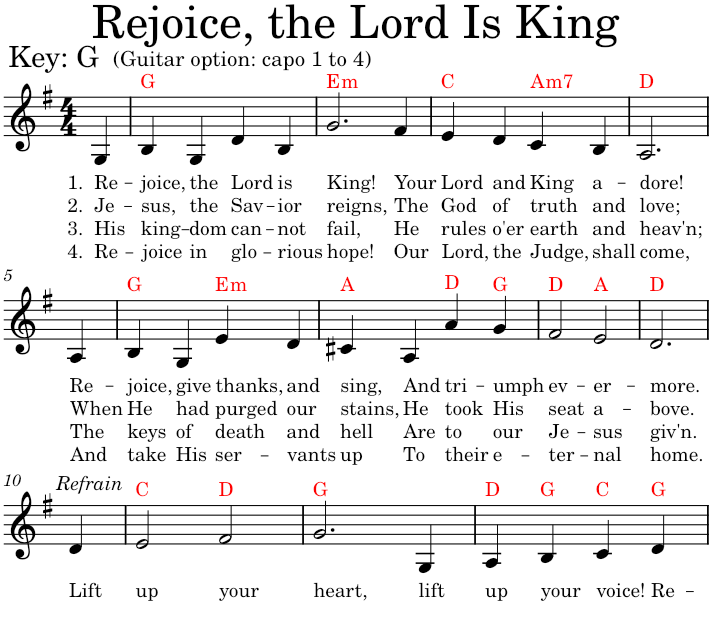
**kern	**text	**text	**text	**text	**harte
*part1	*part1	*part1	*part1	*part1	*part1
*staff1	*staff1	*staff1	*staff1	*staff1	*
*I"Piano	*	*	*	*	*
*I'Pno.	*	*	*	*	*
*clefG2	*	*	*	*	*
*k[f#]	*	*	*	*	*
*M4/4	*	*	*	*	*
=	=	=	=	=	=
!	!LO:LY:b	!LO:LY:b	!LO:LY:b	!LO:LY:b	!
4G/	1. Re-	2. Je-	3. His	4. Re-	.
=1	=1	=1	=1	=1	=1
!	!LO:LY:b	!LO:LY:b	!LO:LY:b	!LO:LY:b	!
4B/	joice,	-sus,	king-	-joice	G:maj
!	!LO:LY:b	!LO:LY:b	!LO:LY:b	!LO:LY:b	!
4G/	the	the	-dom	in	.
!	!LO:LY:b	!LO:LY:b	!LO:LY:b	!LO:LY:b	!
4d/	Lord	Sav-	can-	glo-	.
!	!LO:LY:b	!LO:LY:b	!LO:LY:b	!LO:LY:b	!
4B/	is	-ior	-not	-rious	.
=2	=2	=2	=2	=2	=2
!	!LO:LY:b	!LO:LY:b	!LO:LY:b	!LO:LY:b	!LO:H:kt=m
2.g/	King!	reigns,	fail,	hope!	E:min
!	!LO:LY:b	!LO:LY:b	!LO:LY:b	!LO:LY:b	!
4f#/	Your	The	He	Our	.
=3	=3	=3	=3	=3	=3
!	!LO:LY:b	!LO:LY:b	!LO:LY:b	!LO:LY:b	!
4e/	Lord	God	rules	Lord,	C:maj
!	!LO:LY:b	!LO:LY:b	!LO:LY:b	!LO:LY:b	!
4d/	and	of	o'er	the	.
!	!LO:LY:b	!LO:LY:b	!LO:LY:b	!LO:LY:b	!LO:H:kt=m7
4c/	King	truth	earth	Judge,	A:min7
!	!LO:LY:b	!LO:LY:b	!LO:LY:b	!LO:LY:b	!
4B/	a-	and	and	shall	.
=4	=4	=4	=4	=4	=4
!	!LO:LY:b	!LO:LY:b	!LO:LY:b	!LO:LY:b	!
2.A/	-dore!	love;	heav'n;	come,	D:maj
!!LO:LB:g=z
=5	=5	=5	=5	=5	=5
!	!LO:LY:b	!LO:LY:b	!LO:LY:b	!LO:LY:b	!
4A/	Re-	When	The	And	.
=6	=6	=6	=6	=6	=6
!	!LO:LY:b	!LO:LY:b	!LO:LY:b	!LO:LY:b	!
4B/	-joice,	He	keys	take	G:maj
!	!LO:LY:b	!LO:LY:b	!LO:LY:b	!LO:LY:b	!
4G/	give	had	of	His	.
!	!LO:LY:b	!LO:LY:b	!LO:LY:b	!LO:LY:b	!LO:H:kt=m
4e/	thanks,	purged	death	ser-	E:min
!	!LO:LY:b	!LO:LY:b	!LO:LY:b	!LO:LY:b	!
4d/	and	our	and	-vants	.
=7	=7	=7	=7	=7	=7
!	!LO:LY:b	!LO:LY:b	!LO:LY:b	!LO:LY:b	!
4c#X/	sing,	stains,	hell	up	A:maj
!	!LO:LY:b	!LO:LY:b	!LO:LY:b	!LO:LY:b	!
4A/	And	He	Are	To	.
!	!LO:LY:b	!LO:LY:b	!LO:LY:b	!LO:LY:b	!
4a/	tri-	took	to	their	D:maj
!	!LO:LY:b	!LO:LY:b	!LO:LY:b	!LO:LY:b	!
4g/	-umph	His	our	e-	G:maj
=8	=8	=8	=8	=8	=8
!	!LO:LY:b	!LO:LY:b	!LO:LY:b	!LO:LY:b	!
2f#/	ev-	seat	Je-	-ter-	D:maj
!	!LO:LY:b	!LO:LY:b	!LO:LY:b	!LO:LY:b	!
2e/	-er-	a-	-sus	-nal	A:maj
=9	=9	=9	=9	=9	=9
!	!LO:LY:b	!LO:LY:b	!LO:LY:b	!LO:LY:b	!
2.d/	-more.	-bove.	giv'n.	home.	D:maj
!!LO:LB:g=z
=10	=10	=10	=10	=10	=10
!LO:TX:a:i:t=Refrain	!	!	!	!	!
!	!LO:LY:b	!	!	!	!
4d/	Lift	.	.	.	.
=11	=11	=11	=11	=11	=11
!	!LO:LY:b	!	!	!	!
2e/	up	.	.	.	C:maj
!	!LO:LY:b	!	!	!	!
2f#/	your	.	.	.	D:maj
=12	=12	=12	=12	=12	=12
!	!LO:LY:b	!	!	!	!
2.g/	heart,	.	.	.	G:maj
!	!LO:LY:b	!	!	!	!
4G/	lift	.	.	.	.
=13	=13	=13	=13	=13	=13
!	!LO:LY:b	!	!	!	!
4A/	up	.	.	.	D:maj
!	!LO:LY:b	!	!	!	!
4B/	your	.	.	.	G:maj
!	!LO:LY:b	!	!	!	!
4c/	voice!	.	.	.	C:maj
!	!LO:LY:b	!	!	!	!
4d/	Re-	.	.	.	G:maj
=	=	=	=	=	=
*-	*-	*-	*-	*-	*-
